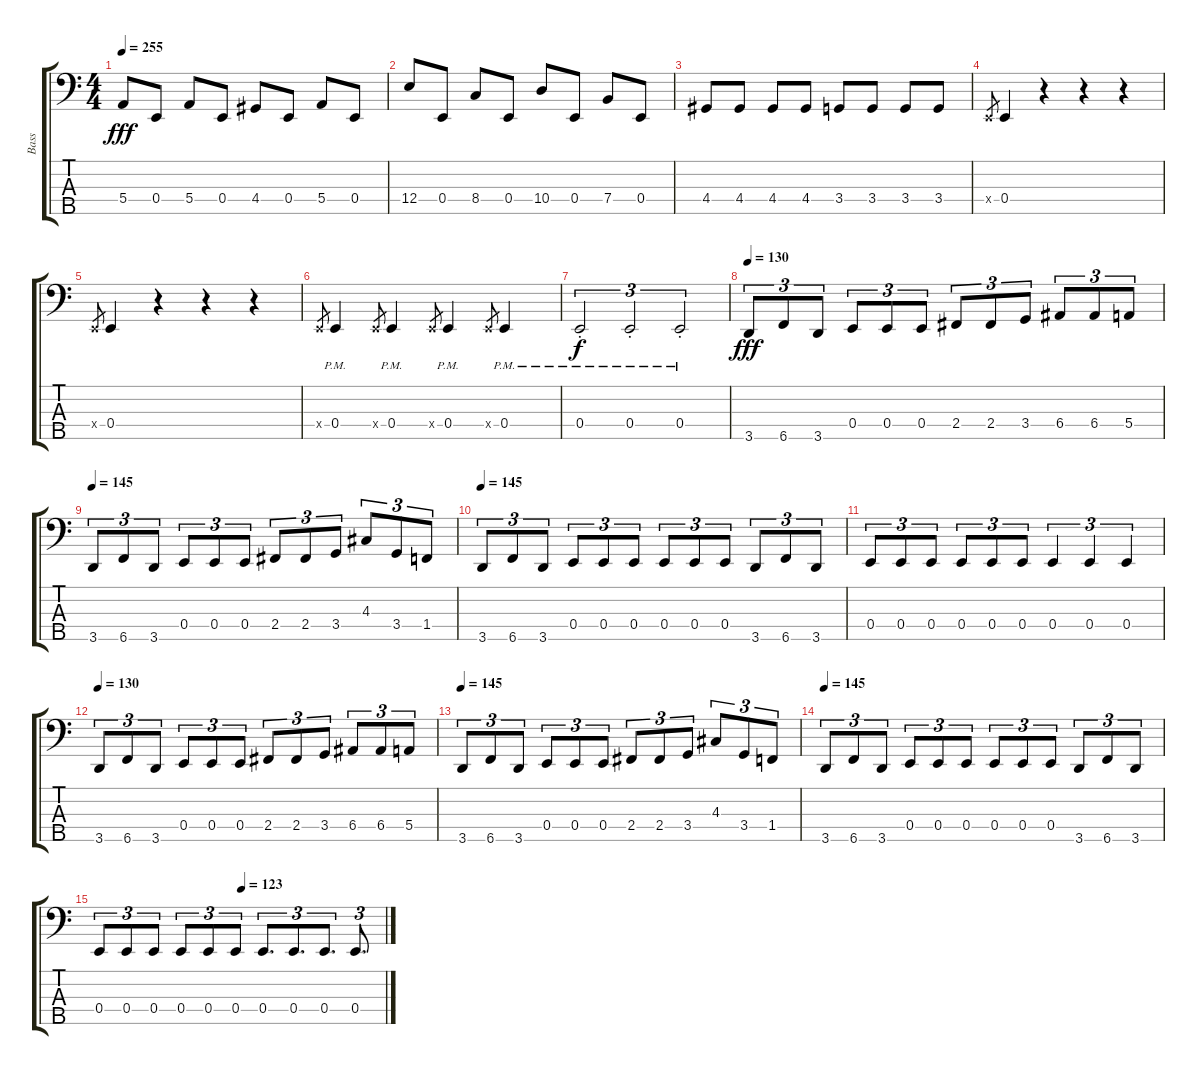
\track ("Bass" "Bass") {instrument electricbassfinger}
\staff {score tabs}
\tuning (G2 D2 A1 E1 B0) {hide}
\ts (4 4)
\tempo 255
\clef f4
\ks c
5.4.8{dy fff} 0.4.8 5.4.8 0.4.8 4.4.8 0.4.8 5.4.8 0.4.8 |
12.4.8 0.4.8 8.4.8 0.4.8 10.4.8 0.4.8 7.4.8 0.4.8 |
4.4.8 4.4.8 4.4.8 4.4.8 3.4.8 3.4.8 3.4.8 3.4.8 |
0.4{x}.8{gr} 0.4.4 r.4 r.4 r.4 |
0.4{x}.8{gr} 0.4.4 r.4 r.4 r.4 |
0.4{x}.8{gr} 0.4{pm}.4 0.4{x}.8{gr} 0.4{pm}.4 0.4{x}.8{gr} 0.4{pm}.4 0.4{x}.8{gr} 0.4{pm}.4 |
0.4{pm st}.2{tu (3 2) dy f} 0.4{pm st}.2{tu (3 2)} 0.4{pm st}.2{tu (3 2)} |
\tempo 130
3.5.8{tu (3 2) dy fff} 6.5.8{tu (3 2)} 3.5.8{tu (3 2)} 0.4.8{tu (3 2)} 0.4.8{tu (3 2)} 0.4.8{tu (3 2)} 2.4.8{tu (3 2)} 2.4.8{tu (3 2)} 3.4.8{tu (3 2)} 6.4.8{tu (3 2)} 6.4.8{tu (3 2)} 5.4.8{tu (3 2)} |
\tempo 145
3.5.8{tu (3 2)} 6.5.8{tu (3 2)} 3.5.8{tu (3 2)} 0.4.8{tu (3 2)} 0.4.8{tu (3 2)} 0.4.8{tu (3 2)} 2.4.8{tu (3 2)} 2.4.8{tu (3 2)} 3.4.8{tu (3 2)} 4.3.8{tu (3 2)} 3.4.8{tu (3 2)} 1.4.8{tu (3 2)} |
\tempo 145
3.5.8{tu (3 2)} 6.5.8{tu (3 2)} 3.5.8{tu (3 2)} 0.4.8{tu (3 2)} 0.4.8{tu (3 2)} 0.4.8{tu (3 2)} 0.4.8{tu (3 2)} 0.4.8{tu (3 2)} 0.4.8{tu (3 2)} 3.5.8{tu (3 2)} 6.5.8{tu (3 2)} 3.5.8{tu (3 2)} |
0.4.8{tu (3 2)} 0.4.8{tu (3 2)} 0.4.8{tu (3 2)} 0.4.8{tu (3 2)} 0.4.8{tu (3 2)} 0.4.8{tu (3 2)} 0.4.4{tu (3 2)} 0.4.4{tu (3 2)} 0.4.4{tu (3 2)} |
\tempo 130
3.5.8{tu (3 2)} 6.5.8{tu (3 2)} 3.5.8{tu (3 2)} 0.4.8{tu (3 2)} 0.4.8{tu (3 2)} 0.4.8{tu (3 2)} 2.4.8{tu (3 2)} 2.4.8{tu (3 2)} 3.4.8{tu (3 2)} 6.4.8{tu (3 2)} 6.4.8{tu (3 2)} 5.4.8{tu (3 2)} |
\tempo 145
3.5.8{tu (3 2)} 6.5.8{tu (3 2)} 3.5.8{tu (3 2)} 0.4.8{tu (3 2)} 0.4.8{tu (3 2)} 0.4.8{tu (3 2)} 2.4.8{tu (3 2)} 2.4.8{tu (3 2)} 3.4.8{tu (3 2)} 4.3.8{tu (3 2)} 3.4.8{tu (3 2)} 1.4.8{tu (3 2)} |
\tempo 145
3.5.8{tu (3 2)} 6.5.8{tu (3 2)} 3.5.8{tu (3 2)} 0.4.8{tu (3 2)} 0.4.8{tu (3 2)} 0.4.8{tu (3 2)} 0.4.8{tu (3 2)} 0.4.8{tu (3 2)} 0.4.8{tu (3 2)} 3.5.8{tu (3 2)} 6.5.8{tu (3 2)} 3.5.8{tu (3 2)} |
\tempo (123 0.5)
0.4.8{tu (3 2)} 0.4.8{tu (3 2)} 0.4.8{tu (3 2)} 0.4.8{tu (3 2)} 0.4.8{tu (3 2)} 0.4.8{tu (3 2)} 0.4.8{d tu (3 2)} 0.4.8{d tu (3 2)} 0.4.8{d tu (3 2)} 0.4.8{d tu (3 2)}
